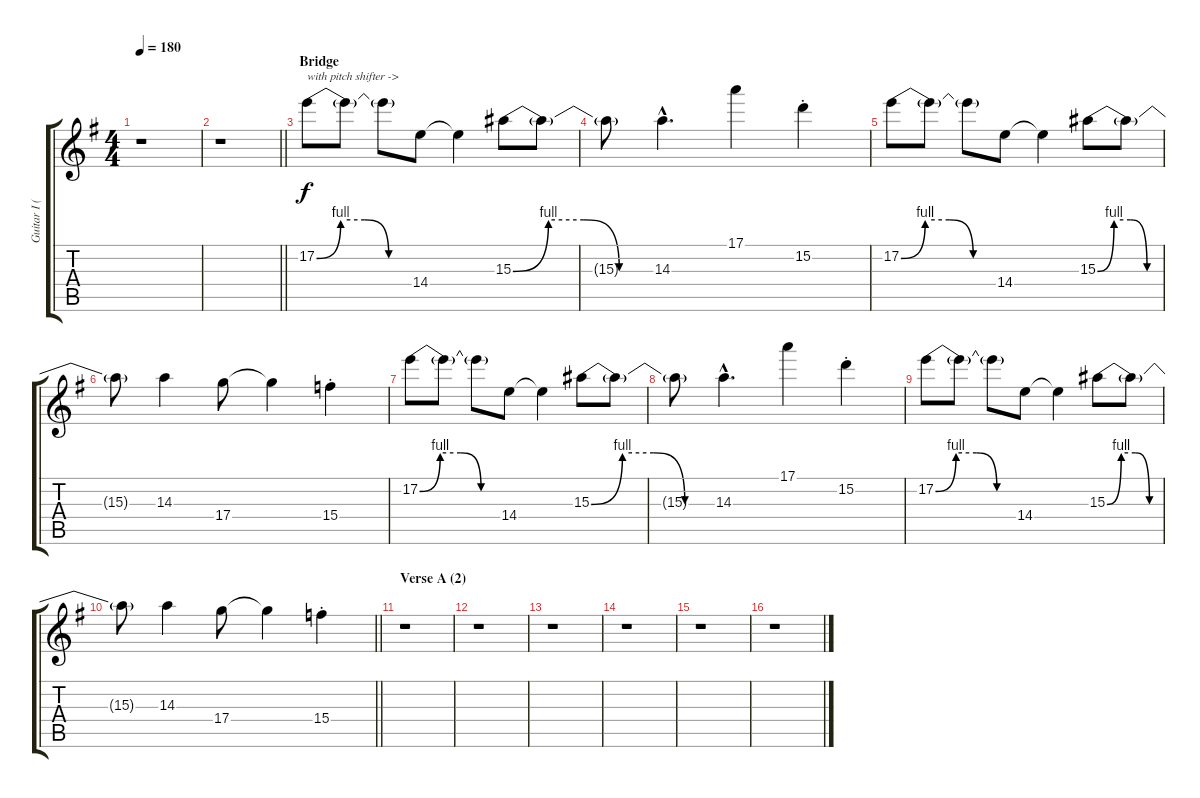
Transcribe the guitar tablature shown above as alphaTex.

\track ("Guitar I (Aiji)" "Guitar I (") {instrument distortionguitar}
\staff {score tabs}
\tuning (E4 B3 G3 D3 A2 E2) {hide}
\ts (4 4)
\tempo 180
\clef g2
\ks g
r.1{dy f} |
\barLineRight lightlight
r.1 |
\section ("" "Bridge")
17.2{be (custom 0 0 15 4 30 4 45 0 60 0)}.8{txt "with pitch shifter ->"} 17.2{t}.8 17.2{t}.8 14.4.8 14.4{t}.4 15.3{be (custom 0 0 15 4 30 4 45 0 60 0)}.8 15.3{t}.8 |
15.3{t}.8 14.3{hac}.4{d} 17.1.4 15.2{st}.4 |
17.2{be (custom 0 0 15 4 30 4 45 0 60 0)}.8 17.2{t}.8 17.2{t}.8 14.4.8 14.4{t}.4 15.3{be (custom 0 0 15 4 30 4 45 0 60 0)}.8 15.3{t}.8 |
15.3{t}.8 14.3.4 17.4.8 17.4{t}.4 15.4{st}.4 |
17.2{be (custom 0 0 15 4 30 4 45 0 60 0)}.8 17.2{t}.8 17.2{t}.8 14.4.8 14.4{t}.4 15.3{be (custom 0 0 15 4 30 4 45 0 60 0)}.8 15.3{t}.8 |
15.3{t}.8 14.3{hac}.4{d} 17.1.4 15.2{st}.4 |
17.2{be (custom 0 0 15 4 30 4 45 0 60 0)}.8 17.2{t}.8 17.2{t}.8 14.4.8 14.4{t}.4 15.3{be (custom 0 0 15 4 30 4 45 0 60 0)}.8 15.3{t}.8 |
\barLineRight lightlight
15.3{t}.8 14.3.4 17.4.8 17.4{t}.4 15.4{st}.4 |
\section ("" "Verse A (2)")
r.1 |
r.1 |
r.1 |
r.1 |
r.1 |
r.1
